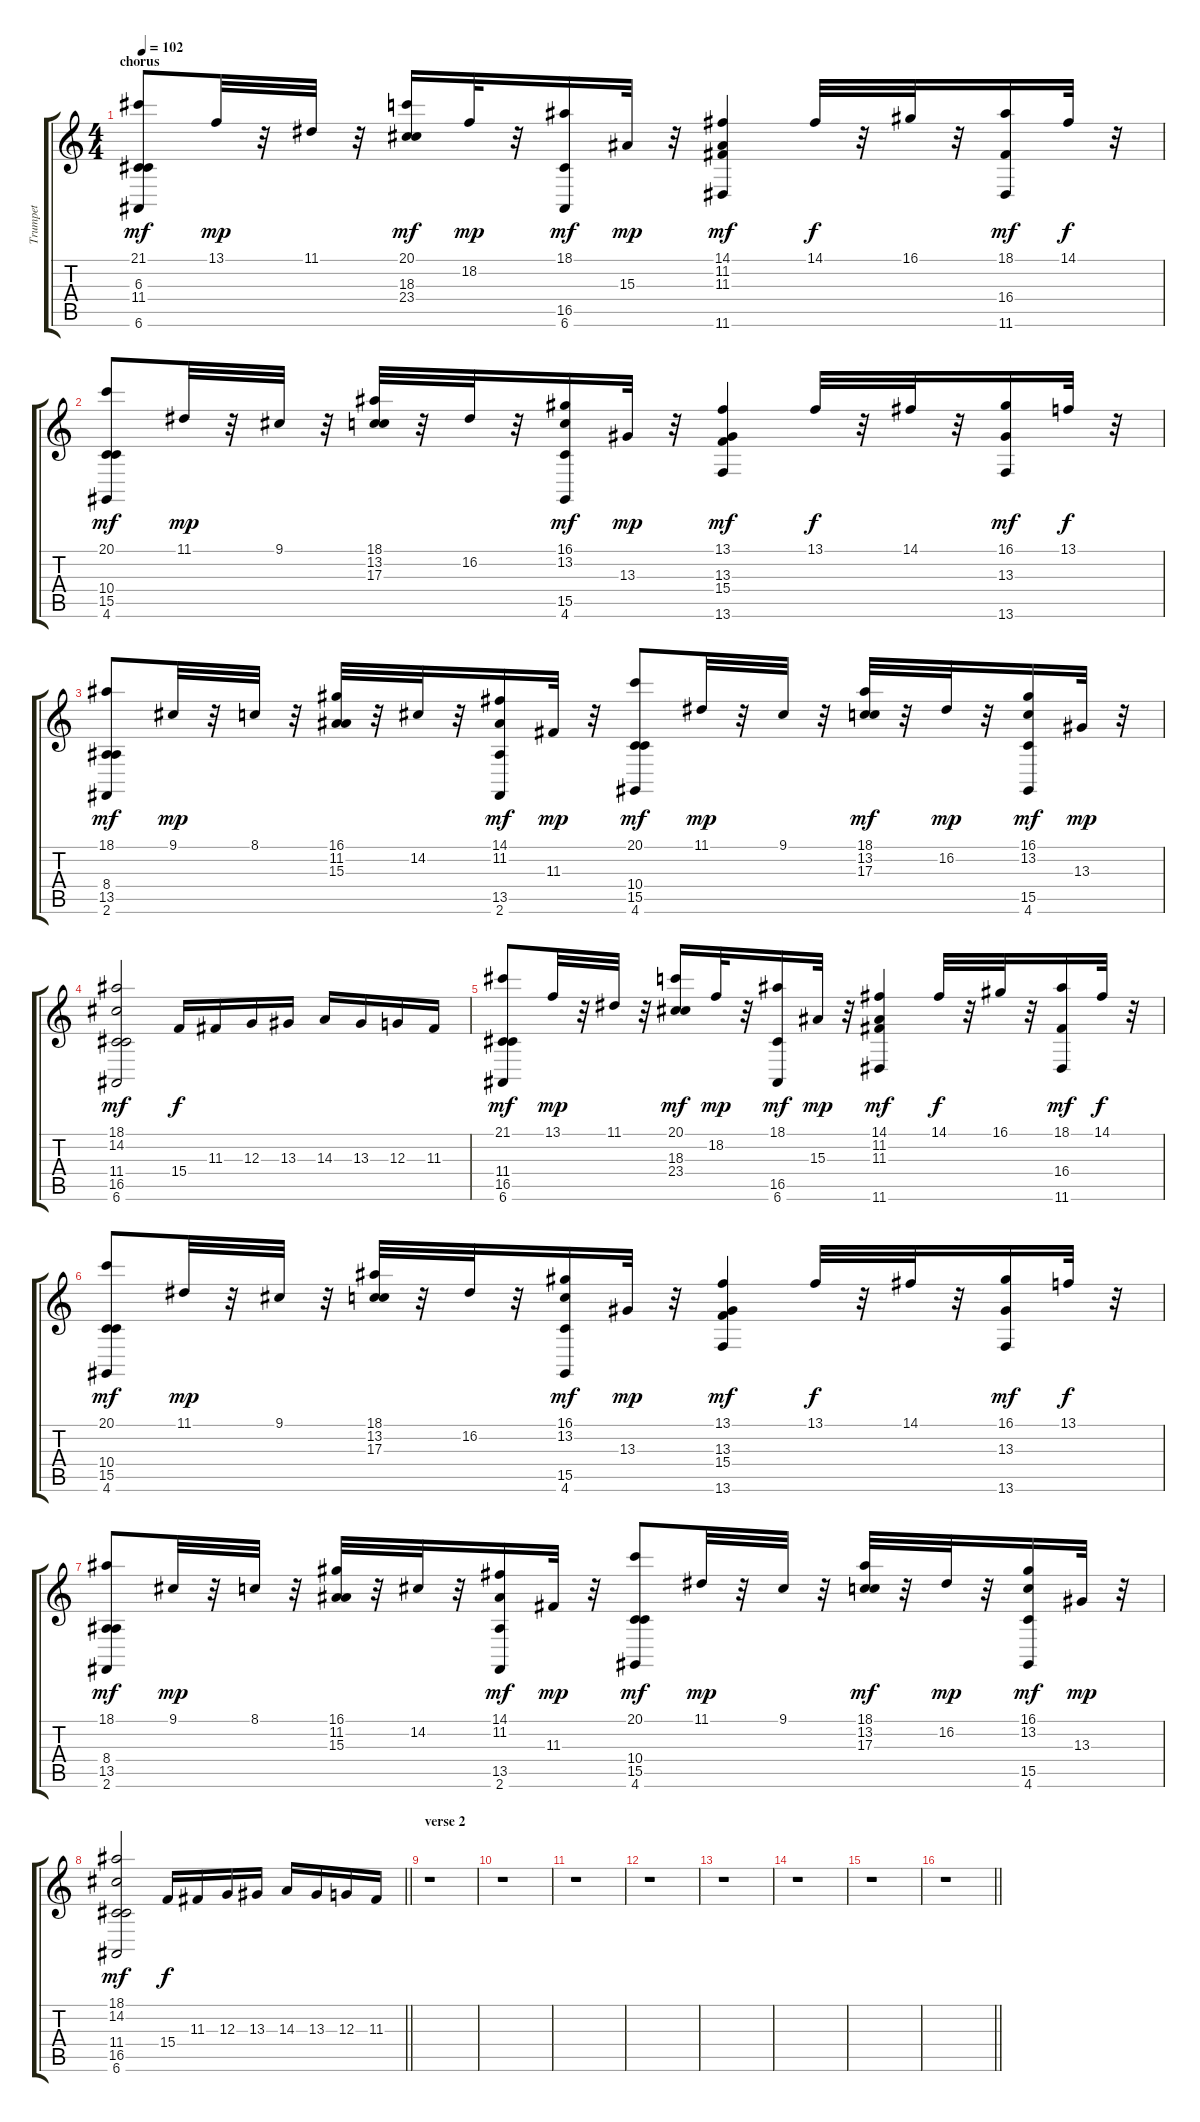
\track ("Trumpet" "Trumpet") {instrument trumpet}
\staff {score tabs}
\tuning (E4 B3 G3 D3 A2 E2) {hide}
\ts (4 4)
\section ("" "chorus")
\tempo 102
\clef g2
\ks c
(21.1 6.3 11.4 6.6).8{dy mf} 13.1.32{dy mp} r.32 11.1.32 r.32 (20.1 18.3 23.4).16{dy mf} 18.2.32{dy mp} r.32 (18.1 16.5 6.6).16{dy mf} 15.3.32{dy mp} r.32 (14.1 11.2 11.3 11.6).4{dy mf} 14.1.32{dy f} r.32 16.1.32 r.32 (18.1 16.4 11.6).16{dy mf} 14.1.32{dy f} r.32 |
(20.1 10.4 15.5 4.6).8{dy mf} 11.1.32{dy mp} r.32 9.1.32 r.32 (18.1 13.2 17.3).32 r.32 16.2.32 r.32 (16.1 13.2 15.5 4.6).16{dy mf} 13.3.32{dy mp} r.32 (13.1 13.3 15.4 13.6).4{dy mf} 13.1.32{dy f} r.32 14.1.32 r.32 (16.1 13.3 13.6).16{dy mf} 13.1.32{dy f} r.32 |
(18.1 8.4 13.5 2.6).8{dy mf} 9.1.32{dy mp} r.32 8.1.32 r.32 (16.1 11.2 15.3).32 r.32 14.2.32 r.32 (14.1 11.2 13.5 2.6).16{dy mf} 11.3.32{dy mp} r.32 (20.1 10.4 15.5 4.6).8{dy mf} 11.1.32{dy mp} r.32 9.1.32 r.32 (18.1 13.2 17.3).32{dy mf} r.32 16.2.32{dy mp} r.32 (16.1 13.2 15.5 4.6).16{dy mf} 13.3.32{dy mp} r.32 |
(18.1 14.2 11.4 16.5 6.6).2{dy mf} 15.4.16{dy f} 11.3.16 12.3.16 13.3.16 14.3.16 13.3.16 12.3.16 11.3.16 |
(21.1 11.4 16.5 6.6).8{dy mf} 13.1.32{dy mp} r.32 11.1.32 r.32 (20.1 18.3 23.4).16{dy mf} 18.2.32{dy mp} r.32 (18.1 16.5 6.6).16{dy mf} 15.3.32{dy mp} r.32 (14.1 11.2 11.3 11.6).4{dy mf} 14.1.32{dy f} r.32 16.1.32 r.32 (18.1 16.4 11.6).16{dy mf} 14.1.32{dy f} r.32 |
(20.1 10.4 15.5 4.6).8{dy mf} 11.1.32{dy mp} r.32 9.1.32 r.32 (18.1 13.2 17.3).32 r.32 16.2.32 r.32 (16.1 13.2 15.5 4.6).16{dy mf} 13.3.32{dy mp} r.32 (13.1 13.3 15.4 13.6).4{dy mf} 13.1.32{dy f} r.32 14.1.32 r.32 (16.1 13.3 13.6).16{dy mf} 13.1.32{dy f} r.32 |
(18.1 8.4 13.5 2.6).8{dy mf} 9.1.32{dy mp} r.32 8.1.32 r.32 (16.1 11.2 15.3).32 r.32 14.2.32 r.32 (14.1 11.2 13.5 2.6).16{dy mf} 11.3.32{dy mp} r.32 (20.1 10.4 15.5 4.6).8{dy mf} 11.1.32{dy mp} r.32 9.1.32 r.32 (18.1 13.2 17.3).32{dy mf} r.32 16.2.32{dy mp} r.32 (16.1 13.2 15.5 4.6).16{dy mf} 13.3.32{dy mp} r.32 |
\barLineRight lightlight
(18.1 14.2 11.4 16.5 6.6).2{dy mf} 15.4.16{dy f} 11.3.16 12.3.16 13.3.16 14.3.16 13.3.16 12.3.16 11.3.16 |
\section ("" "verse 2")
r.1 |
r.1 |
r.1 |
r.1 |
r.1 |
r.1 |
r.1 |
\barLineRight lightlight
r.1
